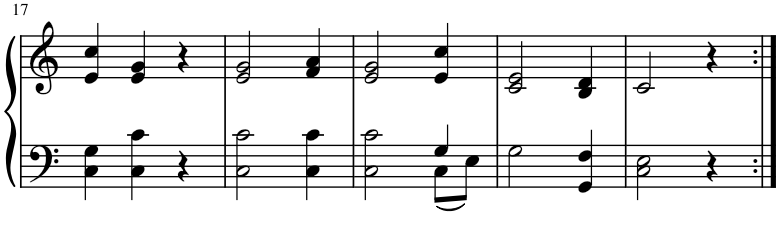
**kern	**kern
*part1	*part1
*staff2	*staff1
*I"Piano	*
*I'Pno.	*
!!LO:PB:g=z
*clefF4	*clefG2
*k[]	*k[]
*M3/4	*M3/4
=17	=17
4C\ 4G\	4e/ 4cc/
4C\ 4c\	4e/ 4g/
4r	4r
=18	=18
2C\ 2c\	2e/ 2g/
4C\ 4c\	4f/ 4a/
=19	=19
*^	*
2ryy	2C\ 2c\	2e/ 2g/
4G/	8C\L	4e/ 4cc/
.	8E\J	.
*v	*v	*
=20	=20
2G\	2c/ 2e/
4GG/ 4F/	4B/ 4d/
=21	=21
2C\ 2E\	2c/
4r	4r
=:|!	=:|!
*-	*-
